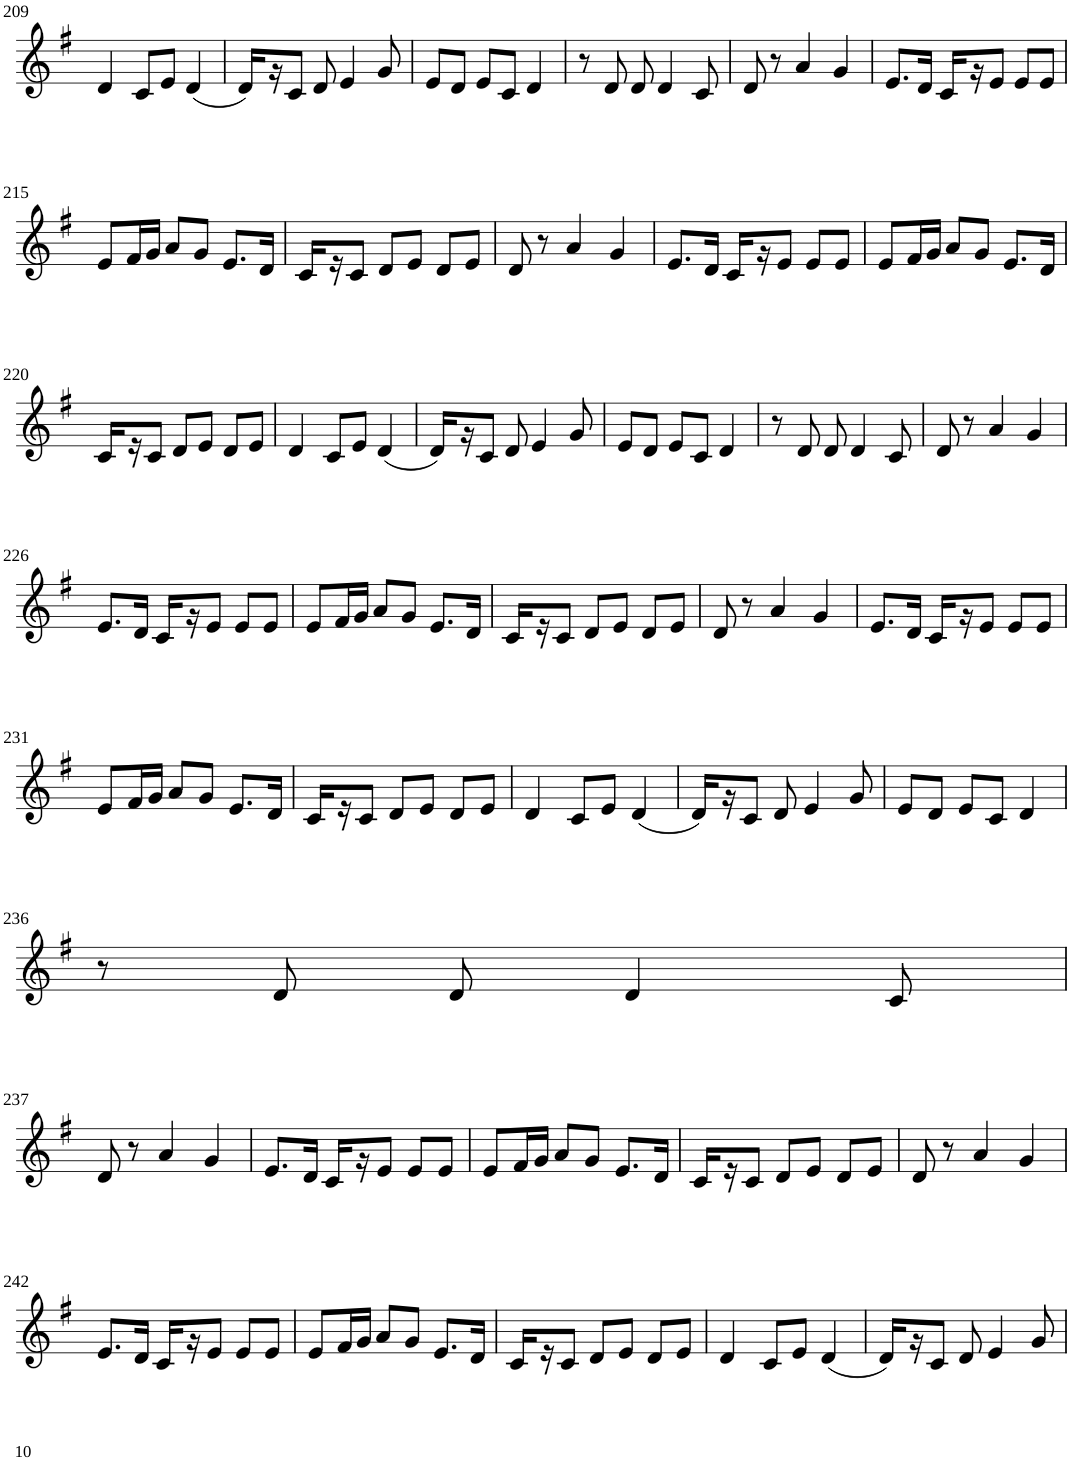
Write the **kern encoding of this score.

**kern
*part1
*staff1
*I"Violin
!!LO:PB:g=z
*clefG2
*k[f#]
*G:
*M3/4
=209
4d/
8c/L
8e/J
(4d/
=210
16d/LL)
16r
8c/J
8d/
4e/
8g/
=211
8e/L
8d/J
8e/L
8c/J
4d/
=212
8r
8d/
8d/
4d/
8c/
=213
8d/
8r
4a/
4g/
=214
8.e/L
16d/Jk
16c/LL
16r
8e/J
8e/L
8e/J
!!LO:LB:g=z
=215
8e/L
16f#/L
16g/JJ
8a/L
8g/J
8.e/L
16d/Jk
=216
16c/LL
16r
8c/J
8d/L
8e/J
8d/L
8e/J
=217
8d/
8r
4a/
4g/
=218
8.e/L
16d/Jk
16c/LL
16r
8e/J
8e/L
8e/J
=219
8e/L
16f#/L
16g/JJ
8a/L
8g/J
8.e/L
16d/Jk
!!LO:LB:g=z
=220
16c/LL
16r
8c/J
8d/L
8e/J
8d/L
8e/J
=221
4d/
8c/L
8e/J
(4d/
=222
16d/LL)
16r
8c/J
8d/
4e/
8g/
=223
8e/L
8d/J
8e/L
8c/J
4d/
=224
8r
8d/
8d/
4d/
8c/
=225
8d/
8r
4a/
4g/
!!LO:LB:g=z
=226
8.e/L
16d/Jk
16c/LL
16r
8e/J
8e/L
8e/J
=227
8e/L
16f#/L
16g/JJ
8a/L
8g/J
8.e/L
16d/Jk
=228
16c/LL
16r
8c/J
8d/L
8e/J
8d/L
8e/J
=229
8d/
8r
4a/
4g/
=230
8.e/L
16d/Jk
16c/LL
16r
8e/J
8e/L
8e/J
!!LO:LB:g=z
=231
8e/L
16f#/L
16g/JJ
8a/L
8g/J
8.e/L
16d/Jk
=232
16c/LL
16r
8c/J
8d/L
8e/J
8d/L
8e/J
=233
4d/
8c/L
8e/J
(4d/
=234
16d/LL)
16r
8c/J
8d/
4e/
8g/
=235
8e/L
8d/J
8e/L
8c/J
4d/
!!LO:LB:g=z
=236
8r
8d/
8d/
4d/
8c/
!!LO:LB:g=z
=237
8d/
8r
4a/
4g/
=238
8.e/L
16d/Jk
16c/LL
16r
8e/J
8e/L
8e/J
=239
8e/L
16f#/L
16g/JJ
8a/L
8g/J
8.e/L
16d/Jk
=240
16c/LL
16r
8c/J
8d/L
8e/J
8d/L
8e/J
=241
8d/
8r
4a/
4g/
!!LO:LB:g=z
=242
8.e/L
16d/Jk
16c/LL
16r
8e/J
8e/L
8e/J
=243
8e/L
16f#/L
16g/JJ
8a/L
8g/J
8.e/L
16d/Jk
=244
16c/LL
16r
8c/J
8d/L
8e/J
8d/L
8e/J
=245
4d/
8c/L
8e/J
(4d/
=246
16d/LL)
16r
8c/J
8d/
4e/
8g/
=
*-
